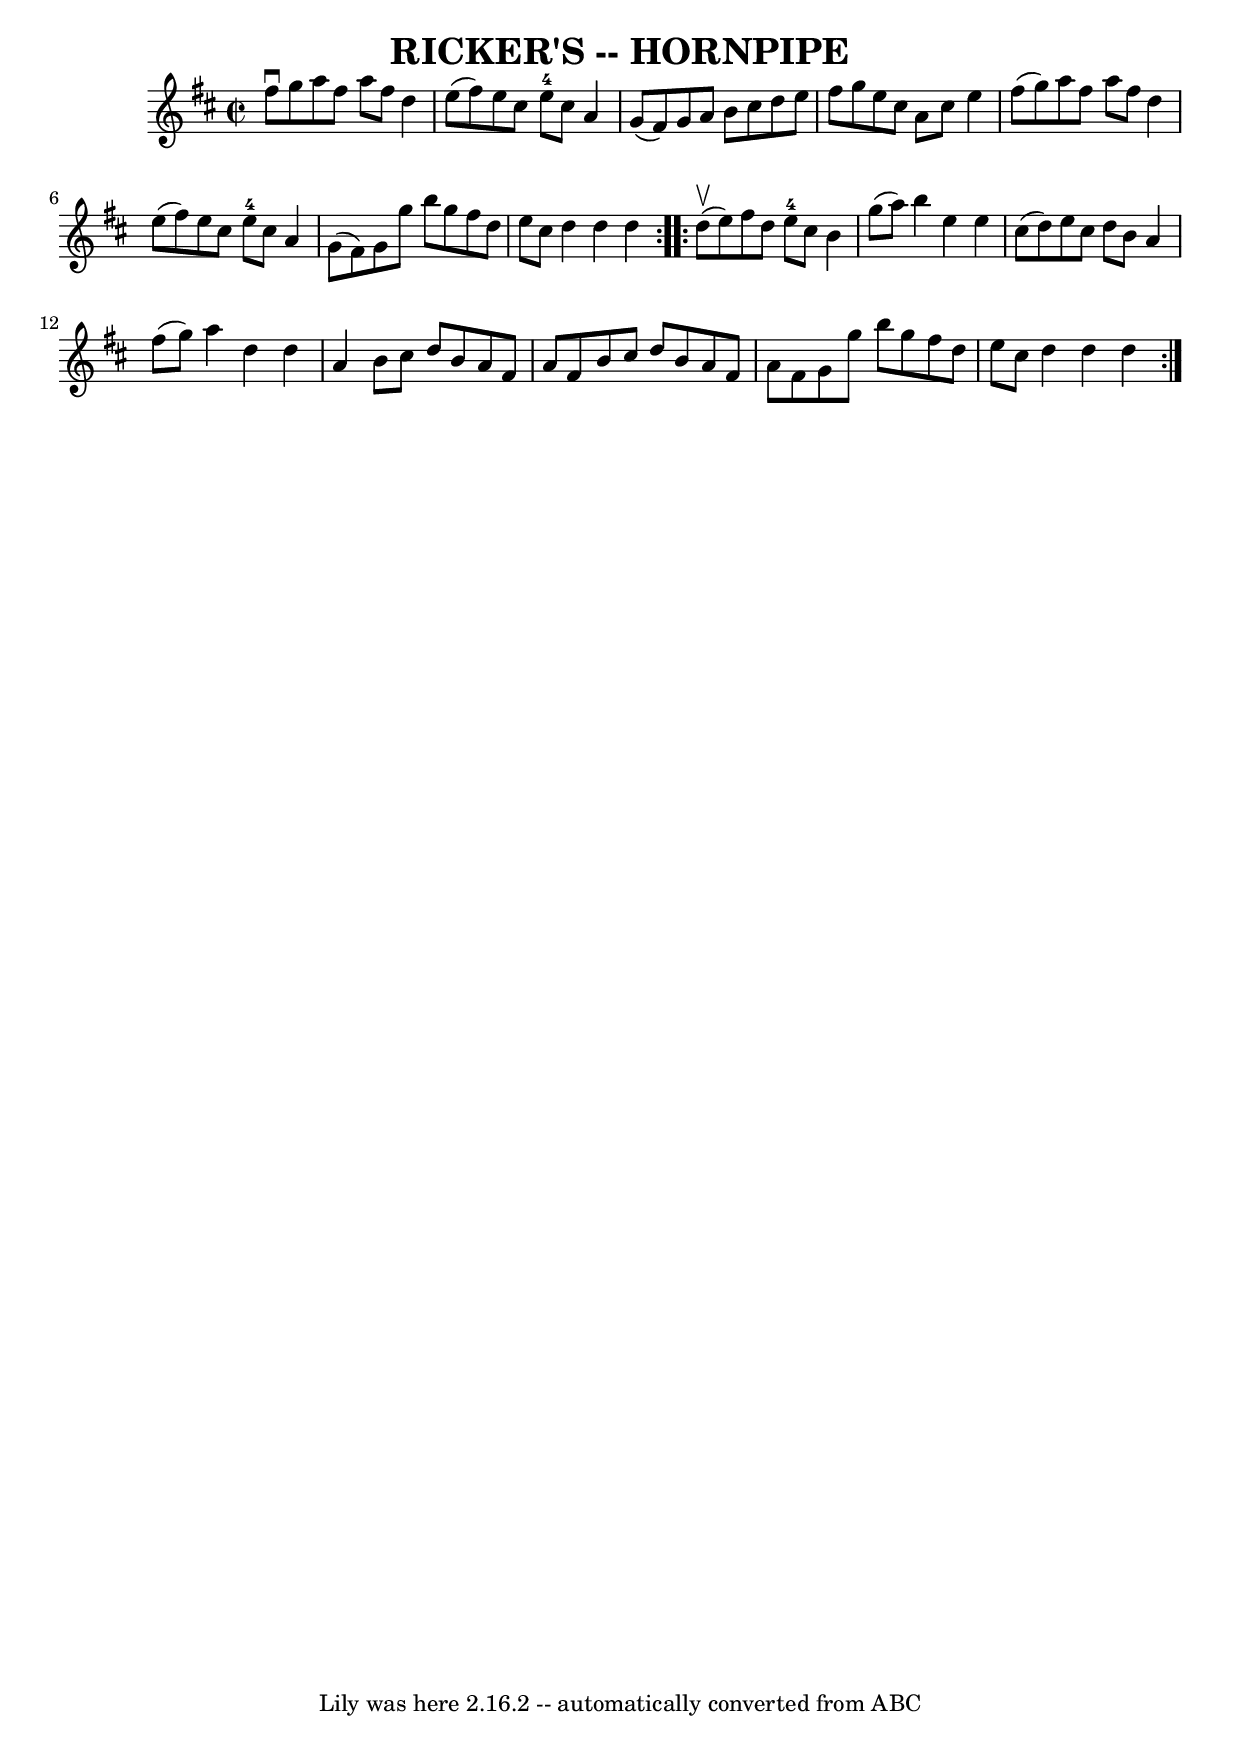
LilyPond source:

\version "2.16.2"
\include "Mammoth.ily"
\header {
  %% book = "Ryan's Mammoth Collection of Fiddle Tunes"
 crossRefNumber = "1"
 footnotes = ""
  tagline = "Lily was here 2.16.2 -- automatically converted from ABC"
  title = "RICKER'S -- HORNPIPE"

}
voicedefault =  {



  \repeat volta 2 {

    \override Staff.TimeSignature #'style = #'C
    \time 2/2 
    \key d \major fs''8^\downbow g''8         |
 a''8 fs''8 a''8 fs''8 d''4 e''8 (fs''8)    |
 e''8 cs''8 e''8-4 cs''8 a'4 g'8 (fs'8)    |
 g'8 a'8 b'8 cs''8 d''8 e''8 fs''8 g''8     |
 e''8 cs''8 a'8 cs''8 e''4 fs''8 (g''8)   |  |
 a''8 fs''8 a''8 fs''8 d''4 e''8 (fs''8)    |
 e''8 cs''8 e''8-4 cs''8 a'4 g'8 (fs'8)    |
 g'8 g''8 b''8 g''8 fs''8 d''8 e''8 cs''8     |
    
 d''4 d''4 d''4    
  }     
  \repeat volta 2 { d''8 (^\upbow e''8)      |
 fs''8 d''8 e''8-4 cs''8 b'4 g''8 (a''8)   |
 b''4 e''4 e''4 cs''8 (d''8)   |
 e''8 cs''8 d''8 b'8 a'4 fs''8 (g''8)    |
 a''4 d''4 d''4 a'4    |  |
 b'8 cs''8 d''8 b'8 a'8 fs'8 a'8 fs'8     |
 b'8 cs''8 d''8 b'8 a'8 fs'8 a'8 fs'8     |
 g'8 g''8 b''8 g''8 fs''8 d''8 e''8 cs''8     |
 d''4 d''4 d''4    
  }   

}

\score{
  <<

    \context Staff="default"
    {
      \voicedefault 
      
    }

  >>
  \layout {
    
  }
  \midi {
  }

}
